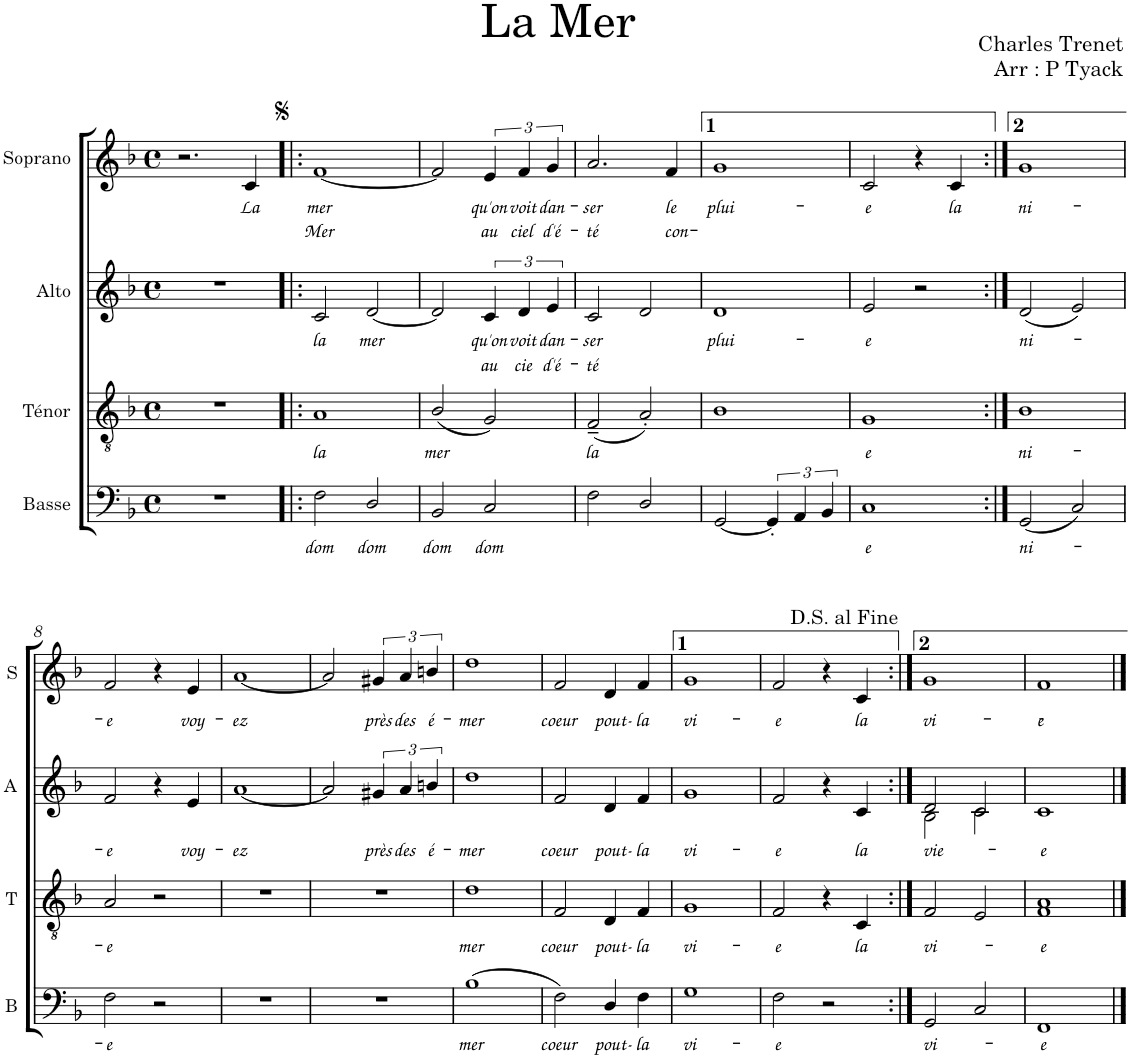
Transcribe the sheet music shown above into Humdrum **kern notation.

**kern	**text	**kern	**text	**kern	**text	**text	**kern	**text	**text
*part4	*part4	*part3	*part3	*part2	*part2	*part2	*part1	*part1	*part1
*staff4	*staff4	*staff3	*staff3	*staff2	*staff2	*staff2	*staff1	*staff1	*staff1
*I"Basse	*	*I"Ténor	*	*I"Alto	*	*	*I"Soprano	*	*
*I'B	*	*I'T	*	*I'A	*	*	*I'S	*	*
*clefF4	*	*clefGv2	*	*clefG2	*	*	*clefG2	*	*
*ITrd7c12	*	*	*	*ITrd1c2	*	*	*	*	*
*k[b-]	*	*k[b-]	*	*k[b-]	*	*	*k[b-]	*	*
*M4/4	*	*M4/4	*	*M4/4	*	*	*M4/4	*	*
*met(c)	*	*met(c)	*	*met(c)	*	*	*met(c)	*	*
=1	=1	=1	=1	=1	=1	=1	=1	=1	=1
1r	.	1r	.	1r	.	.	2.r	.	.
!	!	!	!	!	!	!	!	!LO:LY:b	!
.	.	.	.	.	.	.	4c/	La	.
=2!|:	=2!|:	=2!|:	=2!|:	=2!|:	=2!|:	=2!|:	=2!|:	=2!|:	=2!|:
!	!LO:LY:b	!	!LO:LY:b	!	!LO:LY:b	!	!	!LO:LY:b	!LO:LY:b
2F\	dom	1A	la	2c/	la	.	[<1f	mer	Mer
!	!LO:LY:b	!	!	!	!LO:LY:b	!	!	!	!
2D/	dom	.	.	[2d/	mer	.	.	.	.
=3	=3	=3	=3	=3	=3	=3	=3	=3	=3
!	!LO:LY:b	!	!LO:LY:b	!	!	!	!	!	!
2BB-/	dom	(2B-/	mer	2d/]	.	.	2f/]	.	.
!	!LO:LY:b	!	!	!	!LO:LY:b	!LO:LY:b	!	!LO:LY:b	!LO:LY:b
2C/	dom	2G/)	.	6c/	qu'on	au	6e/	qu'on	au
!	!	!	!	!	!LO:LY:b	!LO:LY:b	!	!LO:LY:b	!LO:LY:b
.	.	.	.	6d/	voit	cie	6f/	voit	ciel
!	!	!	!	!	!LO:LY:b	!LO:LY:b	!	!LO:LY:b	!LO:LY:b
.	.	.	.	6e/	dan-	d'é-	6g/	dan-	d'é-
=4	=4	=4	=4	=4	=4	=4	=4	=4	=4
!	!	!	!LO:LY:b	!	!LO:LY:b	!LO:LY:b	!	!LO:LY:b	!LO:LY:b
2F\	.	(2F~/	la	2c/	-ser	-té	2.a/	-ser	-té
2D/	.	2A'/)	.	2d/	.	.	.	.	.
!	!	!	!	!	!	!	!	!LO:LY:b	!LO:LY:b
.	.	.	.	.	.	.	4f/	le	con-
=5	=5	=5	=5	=5	=5	=5	=5	=5	=5
!	!	!	!	!	!LO:LY:b	!	!	!LO:LY:b	!
[<2GG/	.	1B-	.	1d	plui-	.	1g	plui-	.
6GG'/]	.	.	.	.	.	.	.	.	.
6AA/	.	.	.	.	.	.	.	.	.
6BB-/	.	.	.	.	.	.	.	.	.
=6	=6	=6	=6	=6	=6	=6	=6	=6	=6
!	!LO:LY:b	!	!LO:LY:b	!	!LO:LY:b	!	!	!LO:LY:b	!
1C	e	1G	e	2e/	-e	.	2c/	-e	.
.	.	.	.	2r	.	.	4r	.	.
!	!	!	!	!	!	!	!	!LO:LY:b	!
.	.	.	.	.	.	.	4c/	la	.
=7:|!	=7:|!	=7:|!	=7:|!	=7:|!	=7:|!	=7:|!	=7:|!	=7:|!	=7:|!
!	!LO:LY:b	!	!LO:LY:b	!	!LO:LY:b	!	!	!LO:LY:b	!
(2GG/	ni-	1B-	ni-	(2d/	ni-	.	1g	ni-	.
2C/)	.	.	.	2e/)	.	.	.	.	.
!!LO:LB:g=z
=8	=8	=8	=8	=8	=8	=8	=8	=8	=8
!	!LO:LY:b	!	!LO:LY:b	!	!LO:LY:b	!	!	!LO:LY:b	!
2F\	e	2A/	-e	2f/	-e	.	2f/	-e	.
2r	.	2r	.	4r	.	.	4r	.	.
!	!	!	!	!	!LO:LY:b	!	!	!LO:LY:b	!
.	.	.	.	4e/	voy-	.	4e/	voy-	.
=9	=9	=9	=9	=9	=9	=9	=9	=9	=9
!	!	!	!	!	!LO:LY:b	!	!	!LO:LY:b	!
1r	.	1r	.	[1a	-ez	.	[1a	-ez	.
=10	=10	=10	=10	=10	=10	=10	=10	=10	=10
1r	.	1r	.	2a/]	.	.	2a/]	.	.
!	!	!	!	!	!LO:LY:b	!	!	!LO:LY:b	!
.	.	.	.	6g#X/	près	.	6g#X/	près	.
!	!	!	!	!	!LO:LY:b	!	!	!LO:LY:b	!
.	.	.	.	6a/	des	.	6a/	des	.
!	!	!	!	!	!LO:LY:b	!	!	!LO:LY:b	!
.	.	.	.	6bn/	é-	.	6bn/	é-	.
=11	=11	=11	=11	=11	=11	=11	=11	=11	=11
!	!LO:LY:b	!	!LO:LY:b	!	!LO:LY:b	!	!	!LO:LY:b	!
(1B-	mer	1d	mer	1dd	mer	.	1dd	mer	.
=12	=12	=12	=12	=12	=12	=12	=12	=12	=12
!	!LO:LY:b	!	!LO:LY:b	!	!LO:LY:b	!	!	!LO:LY:b	!
2F\)	coeur	2F/	coeur	2f/	coeur	.	2f/	coeur	.
!	!LO:LY:b	!	!LO:LY:b	!	!LO:LY:b	!	!	!LO:LY:b	!
4D/	pout-	4D/	pout-	4d/	pout-	.	4d/	pout-	.
!	!LO:LY:b	!	!LO:LY:b	!	!LO:LY:b	!	!	!LO:LY:b	!
4F\	la	4F/	la	4f/	la	.	4f/	la	.
=13	=13	=13	=13	=13	=13	=13	=13	=13	=13
!	!LO:LY:b	!	!LO:LY:b	!	!LO:LY:b	!	!	!LO:LY:b	!
1G	vi-	1G	vi-	1g	vi-	.	1g	vi-	.
=14	=14	=14	=14	=14	=14	=14	=14	=14	=14
!	!LO:LY:b	!	!LO:LY:b	!	!LO:LY:b	!	!	!LO:LY:b	!
2F\	-e	2F/	-e	2f/	-e	.	2f/	-e	.
2r	.	4r	.	4r	.	.	4r	.	.
!	!	!	!LO:LY:b	!	!LO:LY:b	!	!	!LO:LY:b	!
.	.	4C/	la	4c/	la	.	4c/	la	.
=15:|!	=15:|!	=15:|!	=15:|!	=15:|!	=15:|!	=15:|!	=15:|!	=15:|!	=15:|!
!	!LO:LY:b	!	!LO:LY:b	!	!LO:LY:b	!	!	!LO:LY:b	!
*	*	*	*	*^	*	*	*	*	*
2GG/	vi-	2F/	vi-	2d/	2B-\	vie-	.	1g	vi-	.
2C/	.	2E/	.	2c/	2c\	.	.	.	.	.
=16	=16	=16	=16	=16	=16	=16	=16	=16	=16	=16
!	!LO:LY:b	!	!LO:LY:b	!	!	!LO:LY:b	!	!	!LO:LY:b	!
*	*	*	*	*v	*v	*	*	*	*	*
1FF	e	1F 1A	e	1c	e	.	1f	e-	.
==	==	==	==	==	==	==	==	==	==
*-	*-	*-	*-	*-	*-	*-	*-	*-	*-
